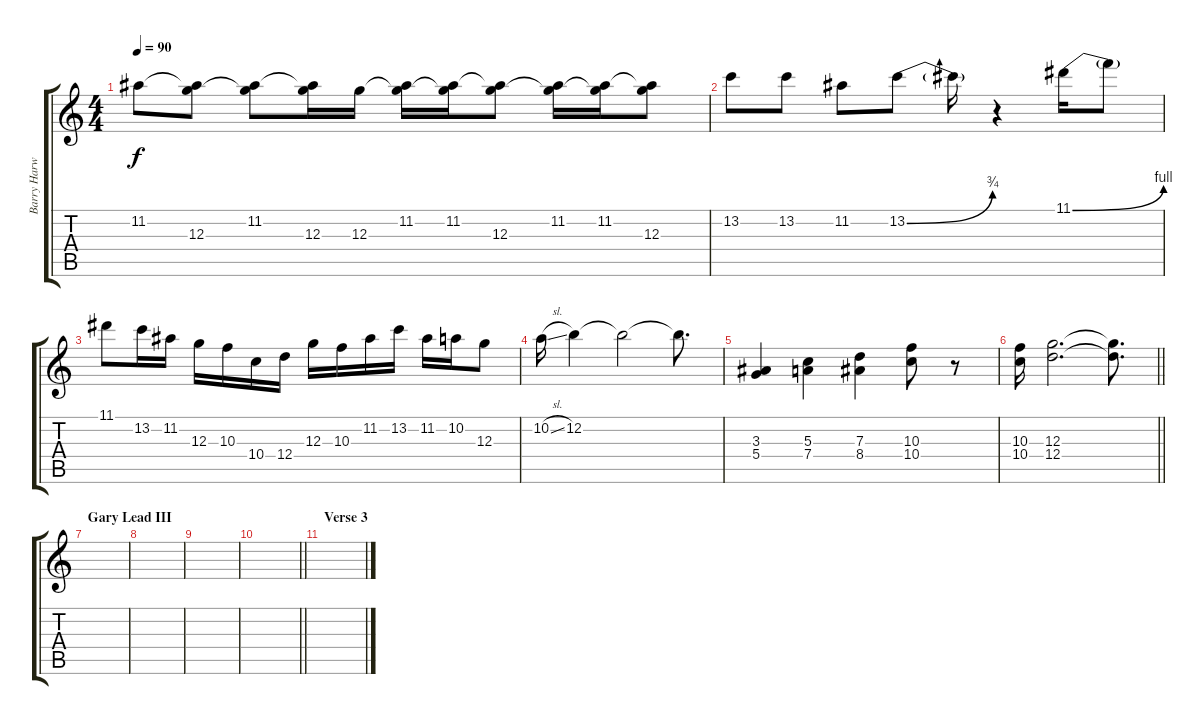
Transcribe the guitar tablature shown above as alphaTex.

\track ("Barry Harwood (Dual Solo II)" "Barry Harw") {instrument electricguitarjazz}
\staff {score tabs}
\tuning (E4 B3 G3 D3 A2 E2) {hide}
\ts (4 4)
\tempo 90
\clef g2
\ks c
11.2.8{dy f} (11.2{t} 12.3).8 (11.2 12.3{t}).8 (11.2{t} 12.3).16 12.3.16 (11.2 12.3{t}).16 (11.2 12.3{t}).16 (11.2{t} 12.3).8 (11.2 12.3{t}).16 (11.2 12.3{t}).16 (11.2{t} 12.3).8 |
13.2.8 13.2.8 11.2.8 13.2{be (bend 0 0 60 3)}.8 13.2{t}.16 r.4 11.1{be (bend 0 0 60 4)}.16 11.1{t}.8 |
11.1.8 13.2.16 11.2.16 12.3.16 10.3.16 10.4.16 12.4.16 12.3.16 10.3.16 11.2.16 13.2.16 11.2.16 10.2.16 12.3.8 |
10.2{sl}.16 12.2.4 12.2{t}.2 12.2{t}.8{d} |
(3.3 5.4).4 (5.3 7.4).4 (7.3 8.4).4 (10.3 10.4).8 r.8 |
\barLineRight lightlight
(10.3 10.4).16 (12.3 12.4).2{d} (12.3{t} 12.4{t}).8{d} |
\section ("" "Gary Lead III")
|
|
|
\barLineRight lightlight
|
\section ("" "Verse 3")
